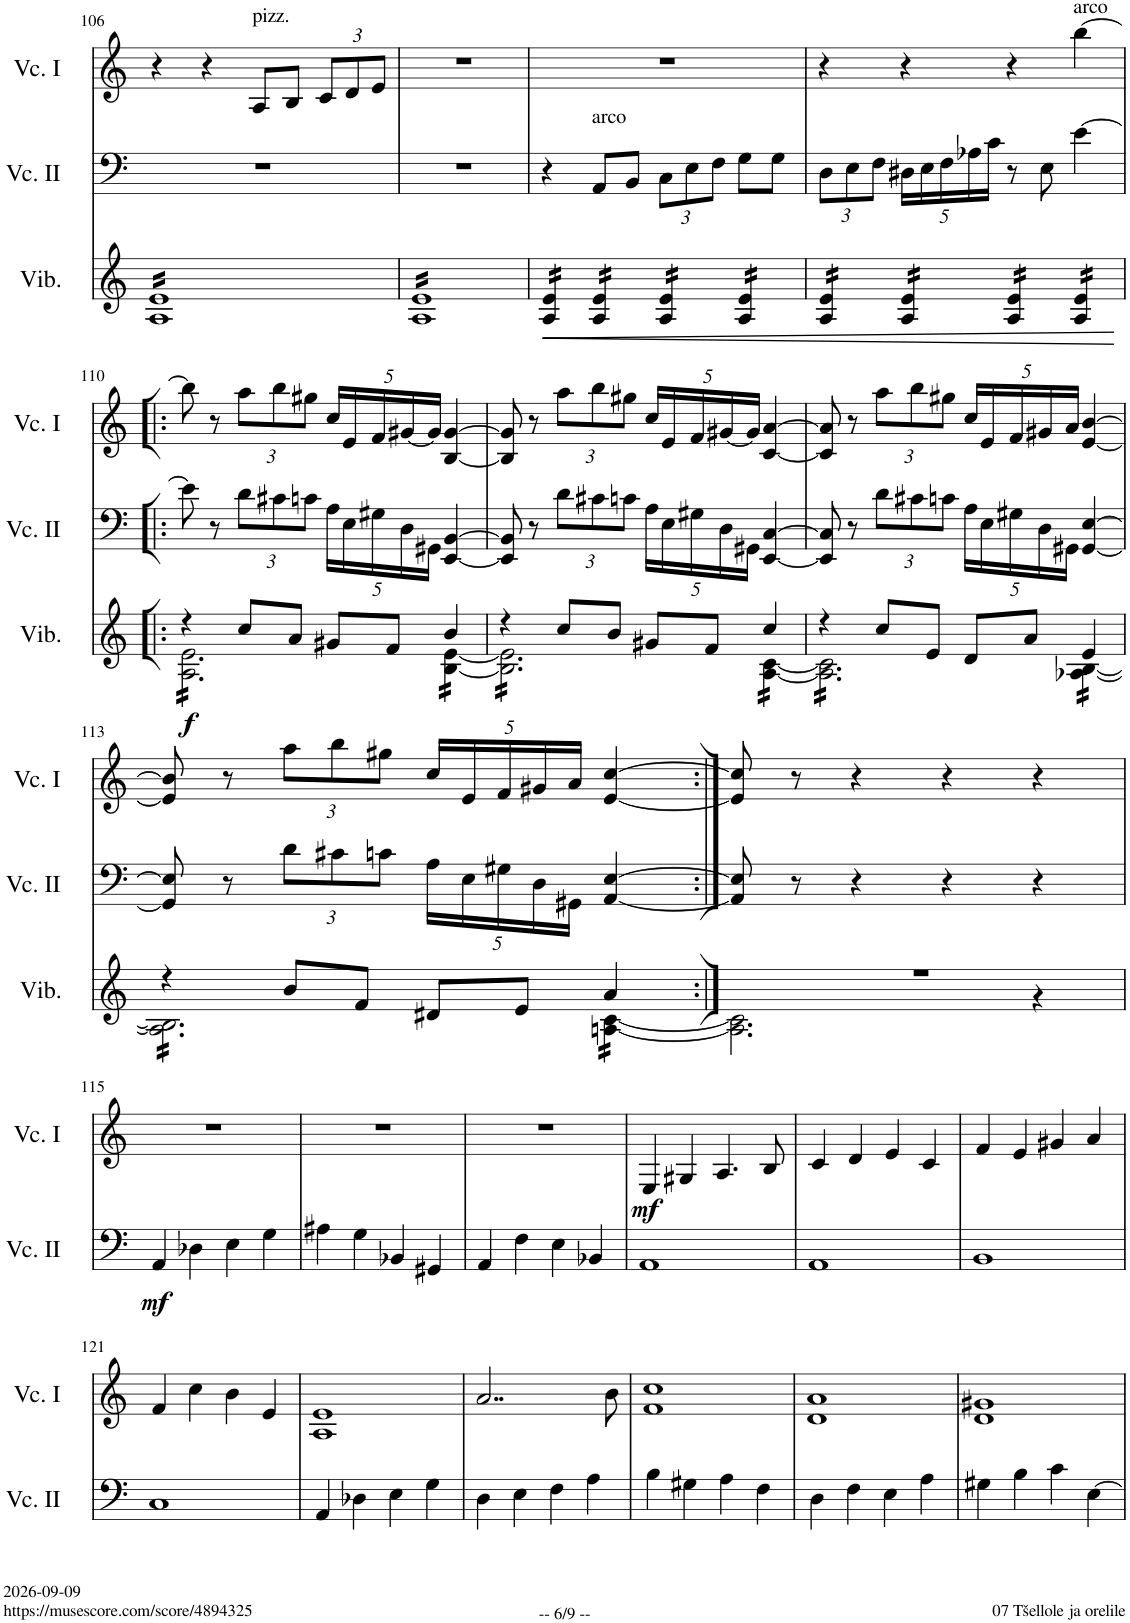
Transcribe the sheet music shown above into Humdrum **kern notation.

**kern	**dynam	**kern	**dynam	**kern	**dynam
*part3	*part3	*part2	*part2	*part1	*part1
*staff3	*staff3	*staff2	*staff2	*staff1	*staff1
*I"Vibraphone	*	*I"Violoncello	*	*I"Violoncello	*
*I'Vib.	*	*	*	*	*
!!LO:PB:g=z
*clefG2	*	*clefF4	*	*clefG2	*
*k[]	*	*k[]	*	*k[]	*
*M4/4	*	*M4/4	*	*M4/4	*
=106	=106	=106	=106	=106	=106
*tremolo	*	*	*	*	*
16A 16eLL	.	1r	.	4r	.
16A 16e	.	.	.	.	.
16A 16e	.	.	.	.	.
16A 16e	.	.	.	.	.
16A 16e	.	.	.	4r	.
16A 16e	.	.	.	.	.
16A 16e	.	.	.	.	.
16A 16e	.	.	.	.	.
!	!	!	!	!LO:TX:a:t=pizz.	!
16A 16e	.	.	.	8A/L	.
16A 16e	.	.	.	.	.
16A 16e	.	.	.	8B/J	.
16A 16e	.	.	.	.	.
*	*	*	*	*Xbrackettup	*
16A 16e	.	.	.	12c/L	.
16A 16e	.	.	.	.	.
.	.	.	.	12d/	.
16A 16e	.	.	.	.	.
.	.	.	.	12e/J	.
16A 16eJJ	.	.	.	.	.
=107	=107	=107	=107	=107	=107
16A 16eLL	.	1r	.	1r	.
16A 16e	.	.	.	.	.
16A 16e	.	.	.	.	.
16A 16e	.	.	.	.	.
16A 16e	.	.	.	.	.
16A 16e	.	.	.	.	.
16A 16e	.	.	.	.	.
16A 16e	.	.	.	.	.
16A 16e	.	.	.	.	.
16A 16e	.	.	.	.	.
16A 16e	.	.	.	.	.
16A 16e	.	.	.	.	.
16A 16e	.	.	.	.	.
16A 16e	.	.	.	.	.
16A 16e	.	.	.	.	.
16A 16eJJ	.	.	.	.	.
=108	=108	=108	=108	=108	=108
!	!LO:HP:b	!	!	!	!
16A/ 16e/LL	<	4r	.	1r	.
16A/ 16e/	.	.	.	.	.
16A/ 16e/	.	.	.	.	.
16A/ 16e/JJ	.	.	.	.	.
!	!	!LO:TX:a:t=arco	!	!	!
16A/ 16e/LL	.	8AA/L	.	.	.
16A/ 16e/	.	.	.	.	.
16A/ 16e/	.	8BB/J	.	.	.
16A/ 16e/JJ	.	.	.	.	.
*	*	*Xbrackettup	*	*	*
16A/ 16e/LL	.	12C\L	.	.	.
16A/ 16e/	.	.	.	.	.
.	.	12E\	.	.	.
16A/ 16e/	.	.	.	.	.
.	.	12F\J	.	.	.
16A/ 16e/JJ	.	.	.	.	.
16A/ 16e/LL	.	8G\L	.	.	.
16A/ 16e/	.	.	.	.	.
16A/ 16e/	.	8G\J	.	.	.
16A/ 16e/JJ	.	.	.	.	.
=109	=109	=109	=109	=109	=109
16A/ 16e/LL	.	12D\L	.	4r	.
16A/ 16e/	.	.	.	.	.
.	.	12E\	.	.	.
16A/ 16e/	.	.	.	.	.
.	.	12F\J	.	.	.
16A/ 16e/JJ	.	.	.	.	.
16A/ 16e/LL	.	20D#X\LL	.	4r	.
.	.	20E\	.	.	.
16A/ 16e/	.	.	.	.	.
.	.	20F\	.	.	.
16A/ 16e/	.	.	.	.	.
.	.	20A-X\	.	.	.
16A/ 16e/JJ	.	.	.	.	.
.	.	20c\JJ	.	.	.
16A/ 16e/LL	.	8r	.	4r	.
16A/ 16e/	.	.	.	.	.
16A/ 16e/	.	8E\	.	.	.
16A/ 16e/JJ	.	.	.	.	.
!	!	!	!	!LO:TX:a:t=arco	!
16A/ 16e/LL	.	[4e\	.	[4bb\	.
16A/ 16e/	.	.	.	.	.
16A/ 16e/	.	.	.	.	.
16A/ 16e/JJ	.	.	.	.	.
.	[	.	.	.	.
!!LO:LB:g=z
=110!|:	=110!|:	=110!|:	=110!|:	=110!|:	=110!|:
*^	*	*	*	*	*
!	!	!LO:DY:b	!	!	!	!
4r	16A\ 16e\LL	f	8e\]	.	8bb\]	.
.	16A\ 16e\	.	.	.	.	.
.	16A\ 16e\	.	8r	.	8r	.
.	16A\ 16e\	.	.	.	.	.
8cc/L	16A\ 16e\	.	12d\L	.	12aa\L	.
.	16A\ 16e\	.	.	.	.	.
.	.	.	12c#X\	.	12bb\	.
8a/J	16A\ 16e\	.	.	.	.	.
.	.	.	12cn\J	.	12gg#X\J	.
.	16A\ 16e\	.	.	.	.	.
8g#X/L	16A\ 16e\	.	20A\LL	.	20cc/LL	.
.	.	.	20E\	.	20e/	.
.	16A\ 16e\	.	.	.	.	.
.	.	.	20G#X\	.	20f/	.
8f/J	16A\ 16e\	.	.	.	.	.
.	.	.	20D\	.	[20g#X/	.
.	16A\ 16e\JJ	.	.	.	.	.
.	.	.	20GG#X\JJ	.	20g#/JJ]	.
4b/	[16B\ [16e\LL	.	[4EE/ [4BB/	.	[4B/ [4g#/	.
.	16B\ 16e\	.	.	.	.	.
.	16B\ 16e\	.	.	.	.	.
.	16B\ 16e\JJ	.	.	.	.	.
=111	=111	=111	=111	=111	=111	=111
4r	16B\] 16e\]LL	.	8EE/] 8BB/]	.	8B/] 8g#/]	.
.	16B\ 16e\	.	.	.	.	.
.	16B\ 16e\	.	8r	.	8r	.
.	16B\ 16e\	.	.	.	.	.
8cc/L	16B\ 16e\	.	12d\L	.	12aa\L	.
.	16B\ 16e\	.	.	.	.	.
.	.	.	12c#X\	.	12bb\	.
8b/J	16B\ 16e\	.	.	.	.	.
.	.	.	12cn\J	.	12gg#X\J	.
.	16B\ 16e\	.	.	.	.	.
8g#X/L	16B\ 16e\	.	20A\LL	.	20cc/LL	.
.	.	.	20E\	.	20e/	.
.	16B\ 16e\	.	.	.	.	.
.	.	.	20G#X\	.	20f/	.
8f/J	16B\ 16e\	.	.	.	.	.
.	.	.	20D\	.	[20g#X/	.
.	16B\ 16e\JJ	.	.	.	.	.
.	.	.	20GG#X\JJ	.	20g#/JJ]	.
4cc/	[16A\ [16c\LL	.	[4EE/ [4C/	.	[4c/ [4a/	.
.	16A\ 16c\	.	.	.	.	.
.	16A\ 16c\	.	.	.	.	.
.	16A\ 16c\JJ	.	.	.	.	.
=112	=112	=112	=112	=112	=112	=112
4r	16A\] 16c\]LL	.	8EE/] 8C/]	.	8c/] 8a/]	.
.	16A\ 16c\	.	.	.	.	.
.	16A\ 16c\	.	8r	.	8r	.
.	16A\ 16c\	.	.	.	.	.
8cc/L	16A\ 16c\	.	12d\L	.	12aa\L	.
.	16A\ 16c\	.	.	.	.	.
.	.	.	12c#X\	.	12bb\	.
8e/J	16A\ 16c\	.	.	.	.	.
.	.	.	12cn\J	.	12gg#X\J	.
.	16A\ 16c\	.	.	.	.	.
8d/L	16A\ 16c\	.	20A\LL	.	20cc/LL	.
.	.	.	20E\	.	20e/	.
.	16A\ 16c\	.	.	.	.	.
.	.	.	20G#X\	.	20f/	.
8a/J	16A\ 16c\	.	.	.	.	.
.	.	.	20D\	.	20g#X/	.
.	16A\ 16c\JJ	.	.	.	.	.
.	.	.	20GG#X\JJ	.	20a/JJ	.
4e/	[16A-X\ [16B\LL	.	[4GG#/ [4E/	.	[4e/ [4b/	.
.	16A-X\ 16B\	.	.	.	.	.
.	16A-X\ 16B\	.	.	.	.	.
.	16A-X\ 16B\JJ	.	.	.	.	.
!!LO:LB:g=z
=113	=113	=113	=113	=113	=113	=113
4r	16A-\] 16B\]LL	.	8GG#/] 8E/]	.	8e/] 8b/]	.
.	16A-\ 16B\	.	.	.	.	.
.	16A-\ 16B\	.	8r	.	8r	.
.	16A-\ 16B\	.	.	.	.	.
8b/L	16A-\ 16B\	.	12d\L	.	12aa\L	.
.	16A-\ 16B\	.	.	.	.	.
.	.	.	12c#X\	.	12bb\	.
8f/J	16A-\ 16B\	.	.	.	.	.
.	.	.	12cn\J	.	12gg#X\J	.
.	16A-\ 16B\	.	.	.	.	.
8d#X/L	16A-\ 16B\	.	20A\LL	.	20cc/LL	.
.	.	.	20E\	.	20e/	.
.	16A-\ 16B\	.	.	.	.	.
.	.	.	20G#X\	.	20f/	.
8e/J	16A-\ 16B\	.	.	.	.	.
.	.	.	20D\	.	20g#X/	.
.	16A-\ 16B\JJ	.	.	.	.	.
.	.	.	20GG#X\JJ	.	20a/JJ	.
4a/	[16An\ [16c\LL	.	[4AA/ [4E/	.	[4e/ [4cc/	.
.	16An\ 16c\	.	.	.	.	.
.	16An\ 16c\	.	.	.	.	.
.	16An\ 16c\JJ	.	.	.	.	.
*Xtremolo	*	*	*	*	*	*
=114:|!	=114:|!	=114:|!	=114:|!	=114:|!	=114:|!	=114:|!
1r	2.A\] 2.c\]	.	8AA/] 8E/]	.	8e/] 8cc/]	.
.	.	.	8r	.	8r	.
.	.	.	4r	.	4r	.
.	.	.	4r	.	4r	.
.	4r	.	4r	.	4r	.
!!LO:LB:g=z
=115	=115	=115	=115	=115	=115	=115
!	!	!	!	!LO:DY:b	!	!
*v	*v	*	*	*	*	*
1r	.	4AA/	mf	1r	.
.	.	4D-X\	.	.	.
.	.	4E\	.	.	.
.	.	4G\	.	.	.
=116	=116	=116	=116	=116	=116
1r	.	4A#X\	.	1r	.
.	.	4G\	.	.	.
.	.	4BB-X/	.	.	.
.	.	4GG#X/	.	.	.
=117	=117	=117	=117	=117	=117
1r	.	4AA/	.	1r	.
.	.	4F\	.	.	.
.	.	4E\	.	.	.
.	.	4BB-X/	.	.	.
=118	=118	=118	=118	=118	=118
!	!	!	!	!	!LO:DY:b
1r	.	1AA	.	4E/	mf
.	.	.	.	4G#X/	.
.	.	.	.	4.A/	.
.	.	.	.	8B/	.
=119	=119	=119	=119	=119	=119
1r	.	1AA	.	4c/	.
.	.	.	.	4d/	.
.	.	.	.	4e/	.
.	.	.	.	4c/	.
=120	=120	=120	=120	=120	=120
1r	.	1BB	.	4f/	.
.	.	.	.	4e/	.
.	.	.	.	4g#X/	.
.	.	.	.	4a/	.
!!LO:LB:g=z
=121	=121	=121	=121	=121	=121
1r	.	1C	.	4f/	.
.	.	.	.	4cc\	.
.	.	.	.	4b\	.
.	.	.	.	4e/	.
=122	=122	=122	=122	=122	=122
1r	.	4AA/	.	1A 1e	.
.	.	4D-X\	.	.	.
.	.	4E\	.	.	.
.	.	4G\	.	.	.
=123	=123	=123	=123	=123	=123
1r	.	4D\	.	2..a/	.
.	.	4E\	.	.	.
.	.	4F\	.	.	.
.	.	4A\	.	.	.
.	.	.	.	8b\	.
=124	=124	=124	=124	=124	=124
1r	.	4B\	.	1f 1cc	.
.	.	4G#X\	.	.	.
.	.	4A\	.	.	.
.	.	4F\	.	.	.
=125	=125	=125	=125	=125	=125
1r	.	4D\	.	1d 1a	.
.	.	4F\	.	.	.
.	.	4E\	.	.	.
.	.	4A\	.	.	.
=126	=126	=126	=126	=126	=126
1r	.	4G#X\	.	1d 1g#X	.
.	.	4B\	.	.	.
.	.	4c\	.	.	.
.	.	[4E\	.	.	.
=	=	=	=	=	=
*-	*-	*-	*-	*-	*-
